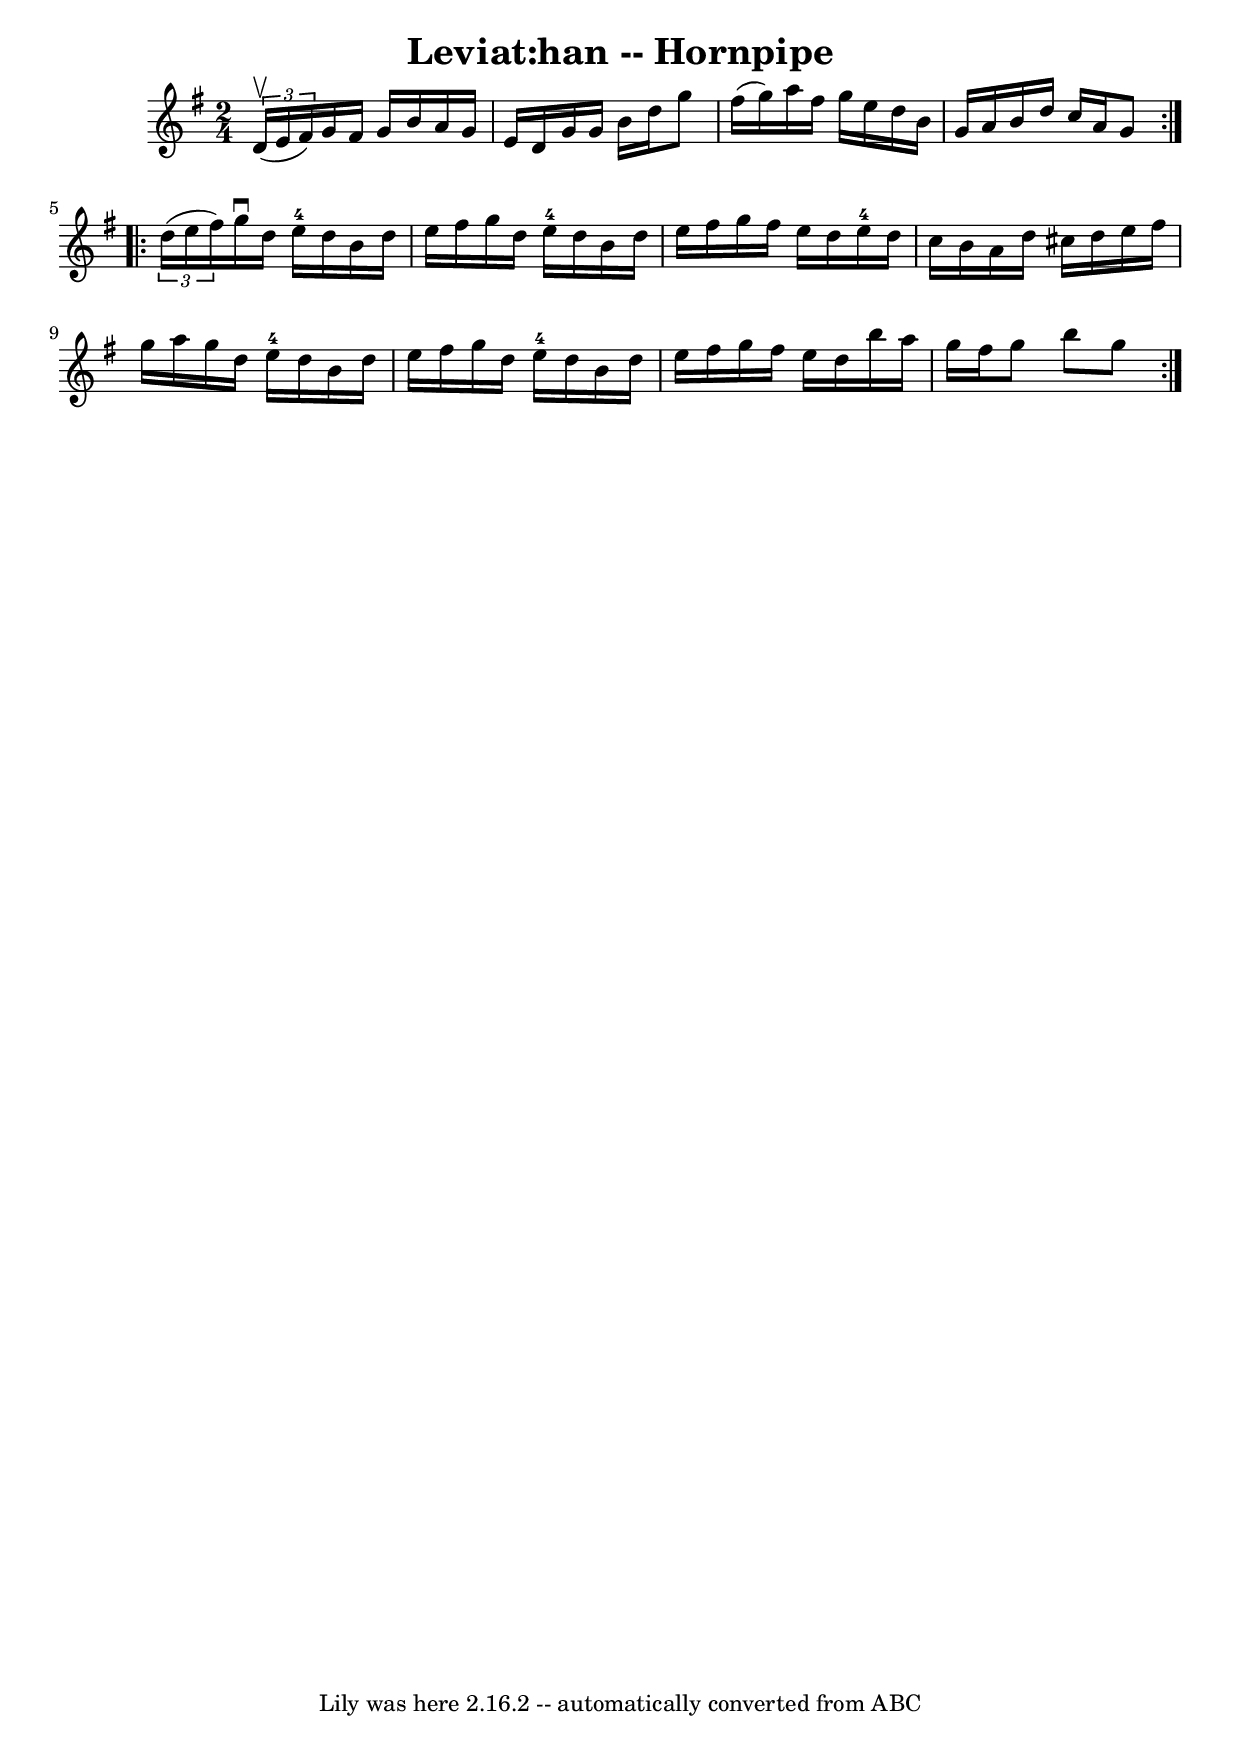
\version "2.7.40"
\include "Mammoth.ily"
\header {
	%% book = "Cole's 1000 Fiddle Tunes"
	crossRefNumber = "1"
	footnotes = ""
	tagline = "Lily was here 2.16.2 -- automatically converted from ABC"
	title = "Leviat:han -- Hornpipe"
}
voicedefault =  {


\repeat volta 2 {
\time 2/4 
\key g \major   \times 2/3 { d'16 (^\upbow e'16 fis'16) } 
|
 g'16 fis'16 g'16 b'16 a'16 g'16 e'16 d'16  
|
 g'16 g'16 b'16 d''16 g''8 fis''16 (g''16) 
|
 a''16 fis''16 g''16 e''16 d''16 b'16 g'16 a'16  
|
 b'16 d''16 c''16 a'16 g'8  }     \repeat volta 2 {   
\times 2/3 { d''16 (e''16 fis''16) } |
 g''16^\downbow   
d''16 e''16-4 d''16 b'16 d''16 e''16 fis''16  |
   
g''16 d''16 e''16-4 d''16 b'16 d''16 e''16 fis''16  
|
 g''16 fis''16 e''16 d''16 e''16-4 d''16 c''16  
 b'16  |
 a'16 d''16 cis''16 d''16 e''16 fis''16    
g''16 a''16  |
 g''16 d''16 e''16-4 d''16 b'16    
d''16 e''16 fis''16  |
 g''16 d''16 e''16-4 d''16    
b'16 d''16 e''16 fis''16  |
 g''16 fis''16 e''16    
d''16 b''16 a''16 g''16 fis''16  |
 g''8 b''8 g''8  } 
  
}

\score{
    <<

	\context Staff="default"
	{
	    \voicedefault 
	}

    >>
	\layout {
	}
	\midi {}
}
